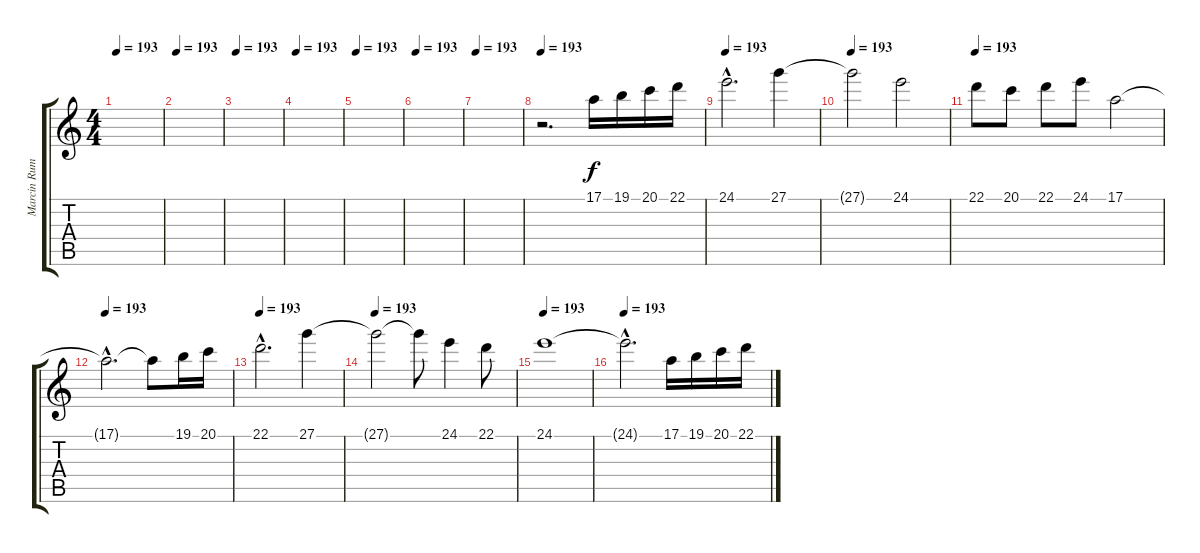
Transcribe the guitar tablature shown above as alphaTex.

\track ("Marcin Ruminski" "Marcin Rum") {instrument panflute}
\staff {score tabs}
\tuning (E4 B3 G3 D3 A2 E2) {hide}
\ts (4 4)
\tempo 193
\clef g2
\ks c
|
\tempo 193
|
\tempo 193
|
\tempo 193
|
\tempo 193
|
\tempo 193
|
\tempo 193
|
\tempo 193
r.2{d} 17.1.16 19.1.16 20.1.16 22.1.16 |
\tempo 193
24.1{hac}.2{d} 27.1.4 |
\tempo 193
27.1{t}.2 24.1.2 |
\tempo 193
22.1.8 20.1.8 22.1.8 24.1.8 17.1.2 |
\tempo 193
17.1{hac t}.2{d} 17.1{t}.8 19.1.16 20.1.16 |
\tempo 193
22.1{hac}.2{d} 27.1.4 |
\tempo 193
27.1{t}.2 27.1{t}.8 24.1.4 22.1.8 |
\tempo 193
24.1.1 |
\tempo 193
24.1{hac t}.2{d} 17.1.16 19.1.16 20.1.16 22.1.16
